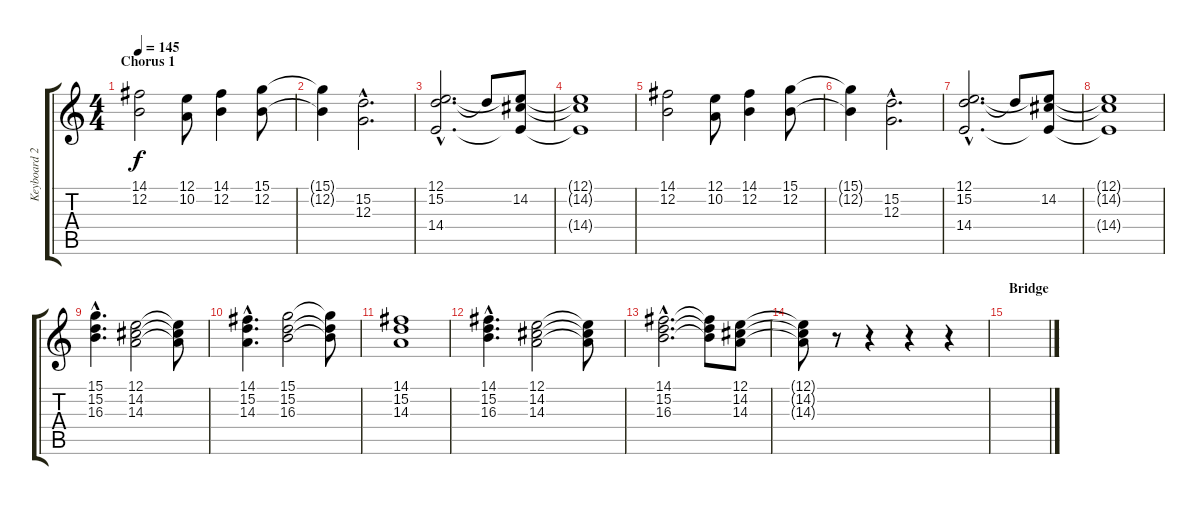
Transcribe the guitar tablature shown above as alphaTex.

\track ("Keyboard 2" "Keyboard 2") {instrument lead2sawtooth}
\staff {score tabs}
\tuning (E4 B3 G3 D3 A2 E2) {hide}
\ts (4 4)
\section ("" "Chorus 1")
\tempo 145
\clef g2
\ks c
(14.1 12.2).2{dy f} (12.1 10.2).8 (14.1 12.2).4 (15.1 12.2).8 |
(15.1{t} 12.2{t}).4 (15.2{hac} 12.3{hac}).2{d} |
(12.1{hac} 15.2{hac} 14.4{hac}).2{d} 15.2{t}.8 (12.1{t} 14.2 14.4{t}).8 |
(12.1{t} 14.2{t} 14.4{t}).1 |
(14.1 12.2).2 (12.1 10.2).8 (14.1 12.2).4 (15.1 12.2).8 |
(15.1{t} 12.2{t}).4 (15.2{hac} 12.3{hac}).2{d} |
(12.1{hac} 15.2{hac} 14.4{hac}).2{d} 15.2{t}.8 (12.1{t} 14.2 14.4{t}).8 |
(12.1{t} 14.2{t} 14.4{t}).1 |
\section ("" "")
(15.1{hac} 15.2{hac} 16.3{hac}).4{d} (12.1 14.2 14.3).2 (12.1{t} 14.2{t} 14.3{t}).8 |
(14.1{hac} 15.2{hac} 14.3{hac}).4{d} (15.1 15.2 16.3).2 (15.1{t} 15.2{t} 16.3{t}).8 |
(14.1 15.2 14.3).1 |
(14.1{hac} 15.2{hac} 16.3{hac}).4{d} (12.1 14.2 14.3).2 (12.1{t} 14.2{t} 14.3{t}).8 |
(14.1{hac} 15.2{hac} 16.3{hac}).2{d} (14.1{t} 15.2{t} 16.3{t}).8 (12.1 14.2 14.3).8 |
(12.1{t} 14.2{t} 14.3{t}).8 r.8 r.4 r.4 r.4 |
\section ("" "Bridge")
